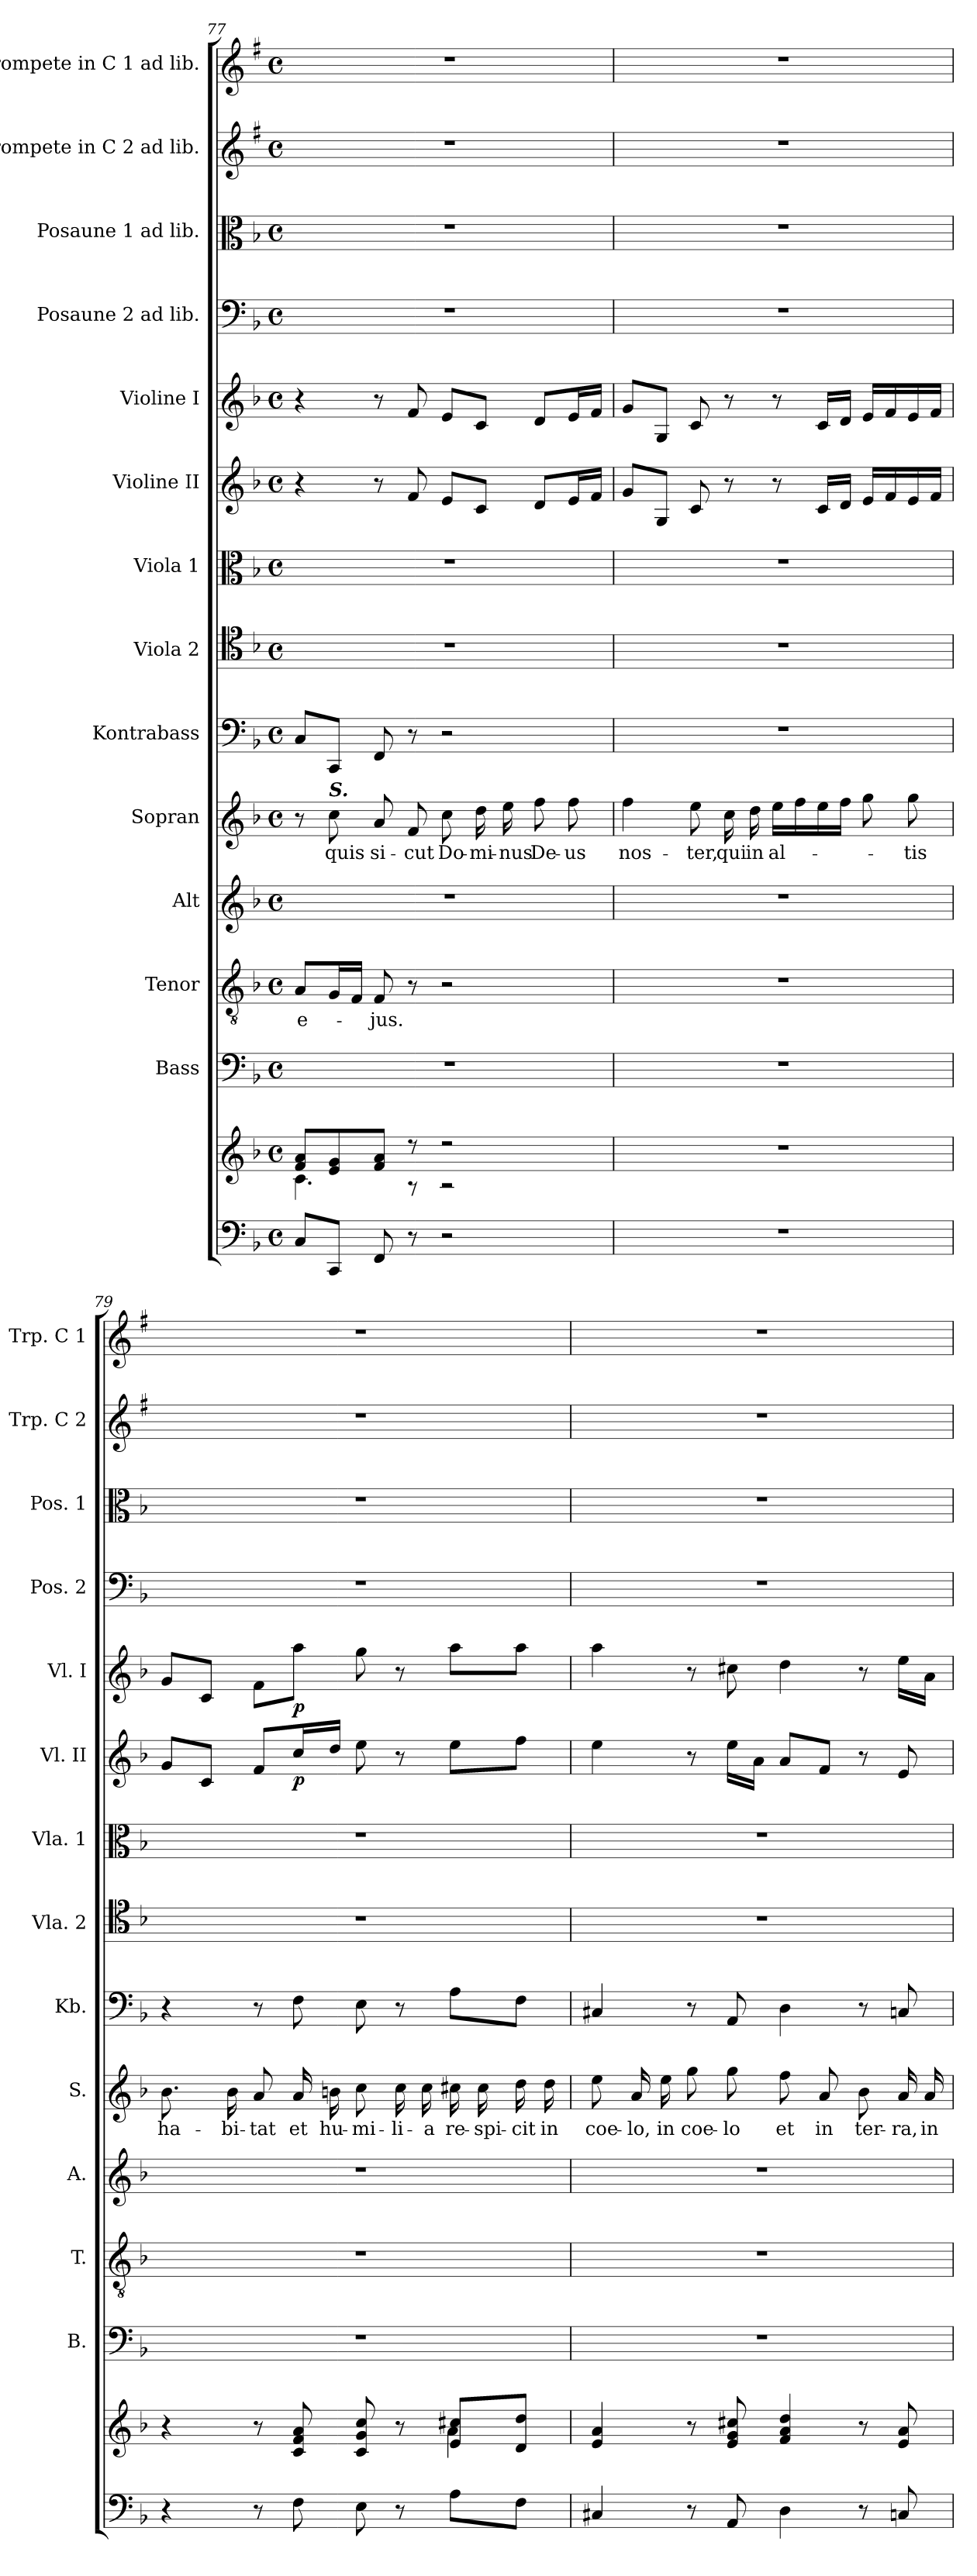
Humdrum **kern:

**kern	**kern	**kern	**kern	**text	**kern	**kern	**text	**kern	**kern	**kern	**kern	**dynam	**kern	**dynam	**kern	**kern	**kern	**kern
*part14	*part14	*part13	*part12	*part12	*part11	*part10	*part10	*part9	*part8	*part7	*part6	*part6	*part5	*part5	*part4	*part3	*part2	*part1
*staff15	*staff14	*staff13	*staff12	*staff12	*staff11	*staff10	*staff10	*staff9	*staff8	*staff7	*staff6	*staff6	*staff5	*staff5	*staff4	*staff3	*staff2	*staff1
*	*	*I"Bass	*I"Tenor	*	*I"Alt	*I"Sopran	*	*I"Kontrabass	*I"Viola 2	*I"Viola 1	*I"Violine II	*	*I"Violine I	*	*I"Posaune 2 ad lib.	*I"Posaune 1 ad lib.	*I"Trompete in C 2 ad lib.	*I"Trompete in C 1 ad lib.
*	*	*I'B.	*I'T.	*	*I'A.	*I'S.	*	*I'Kb.	*I'Vla. 2	*I'Vla. 1	*I'Vl. II	*	*I'Vl. I	*	*I'Pos. 2	*I'Pos. 1	*I'Trp. C 2	*I'Trp. C 1
*clefF4	*clefG2	*clefF4	*clefGv2	*	*clefG2	*clefG2	*	*clefF4	*clefC4	*clefC3	*clefG2	*	*clefG2	*	*clefF4	*clefC3	*clefG2	*clefG2
*	*	*	*	*	*	*	*	*ITrd7c12	*	*	*	*	*	*	*	*	*ITrd1c2	*ITrd1c2
*k[b-]	*k[b-]	*k[b-]	*k[b-]	*	*k[b-]	*k[b-]	*	*k[b-]	*k[b-]	*k[b-]	*k[b-]	*	*k[b-]	*	*k[b-]	*k[b-]	*k[b-]	*k[b-]
*F:	*F:	*F:	*F:	*	*F:	*F:	*	*F:	*F:	*F:	*F:	*	*F:	*	*F:	*F:	*F:	*F:
*M4/4	*M4/4	*M4/4	*M4/4	*	*M4/4	*M4/4	*	*M4/4	*M4/4	*M4/4	*M4/4	*	*M4/4	*	*M4/4	*M4/4	*M4/4	*M4/4
*met(c)	*met(c)	*met(c)	*met(c)	*	*met(c)	*met(c)	*	*met(c)	*met(c)	*met(c)	*met(c)	*	*met(c)	*	*met(c)	*met(c)	*met(c)	*met(c)
=77	=77	=77	=77	=77	=77	=77	=77	=77	=77	=77	=77	=77	=77	=77	=77	=77	=77	=77
*	*^	*	*	*	*	*	*	*	*	*	*	*	*	*	*	*	*	*
!	!	!	!	!	!LO:LY:b	!	!	!	!	!	!	!	!	!	!	!	!	!	!
8C/L	8f/ 8a/L	4.c\	1r	8A/L	e-	1r	8r	.	8CC/L	1r	1r	4r	.	4r	.	1r	1r	1r	1r
!	!	!	!	!	!	!	!LO:TX:a:Bi:t=S.	!	!	!	!	!	!	!	!	!	!	!	!
!	!	!	!	!	!	!	!	!LO:LY:b	!	!	!	!	!	!	!	!	!	!	!
8CC/J	8e/ 8g/	.	.	16G/L	.	.	8cc\	quis	8CCC/J	.	.	.	.	.	.	.	.	.	.
.	.	.	.	16F/JJ	.	.	.	.	.	.	.	.	.	.	.	.	.	.	.
!	!	!	!	!	!LO:LY:b	!	!	!LO:LY:b	!	!	!	!	!	!	!	!	!	!	!
8FF/	8f/ 8a/J	.	.	8F/	-jus.	.	8a/	si-	8FFF/	.	.	8r	.	8r	.	.	.	.	.
!	!	!	!	!	!	!	!	!LO:LY:b	!	!	!	!	!	!	!	!	!	!	!
8r	8r	8r	.	8r	.	.	8f/	-cut	8r	.	.	8f/	.	8f/	.	.	.	.	.
!	!	!	!	!	!	!	!	!LO:LY:b	!	!	!	!	!	!	!	!	!	!	!
2r	2r	2r	.	2r	.	.	8cc\	Do-	2r	.	.	8e/L	.	8e/L	.	.	.	.	.
!	!	!	!	!	!	!	!	!LO:LY:b	!	!	!	!	!	!	!	!	!	!	!
.	.	.	.	.	.	.	16dd\	-mi-	.	.	.	8c/J	.	8c/J	.	.	.	.	.
!	!	!	!	!	!	!	!	!LO:LY:b	!	!	!	!	!	!	!	!	!	!	!
.	.	.	.	.	.	.	16ee\	-nus	.	.	.	.	.	.	.	.	.	.	.
!	!	!	!	!	!	!	!	!LO:LY:b	!	!	!	!	!	!	!	!	!	!	!
.	.	.	.	.	.	.	8ff\	De-	.	.	.	8d/L	.	8d/L	.	.	.	.	.
!	!	!	!	!	!	!	!	!LO:LY:b	!	!	!	!	!	!	!	!	!	!	!
.	.	.	.	.	.	.	8ff\	-us	.	.	.	16e/L	.	16e/L	.	.	.	.	.
.	.	.	.	.	.	.	.	.	.	.	.	16f/JJ	.	16f/JJ	.	.	.	.	.
*	*v	*v	*	*	*	*	*	*	*	*	*	*	*	*	*	*	*	*	*
!!LO:PB:g=z
=78	=78	=78	=78	=78	=78	=78	=78	=78	=78	=78	=78	=78	=78	=78	=78	=78	=78	=78
!	!	!	!	!	!	!	!LO:LY:b	!	!	!	!	!	!	!	!	!	!	!
1r	1r	1r	1r	.	1r	4ff\	nos-	1r	1r	1r	8g/L	.	8g/L	.	1r	1r	1r	1r
.	.	.	.	.	.	.	.	.	.	.	8G/J	.	8G/J	.	.	.	.	.
!	!	!	!	!	!	!	!LO:LY:b	!	!	!	!	!	!	!	!	!	!	!
.	.	.	.	.	.	8ee\	-ter,	.	.	.	8c/	.	8c/	.	.	.	.	.
!	!	!	!	!	!	!	!LO:LY:b	!	!	!	!	!	!	!	!	!	!	!
.	.	.	.	.	.	16cc\	qui	.	.	.	8r	.	8r	.	.	.	.	.
!	!	!	!	!	!	!	!LO:LY:b	!	!	!	!	!	!	!	!	!	!	!
.	.	.	.	.	.	16dd\	in	.	.	.	.	.	.	.	.	.	.	.
!	!	!	!	!	!	!	!LO:LY:b	!	!	!	!	!	!	!	!	!	!	!
.	.	.	.	.	.	16ee\LL	al-	.	.	.	8r	.	8r	.	.	.	.	.
.	.	.	.	.	.	16ff\	.	.	.	.	.	.	.	.	.	.	.	.
.	.	.	.	.	.	16ee\	.	.	.	.	16c/LL	.	16c/LL	.	.	.	.	.
.	.	.	.	.	.	16ff\JJ	.	.	.	.	16d/JJ	.	16d/JJ	.	.	.	.	.
.	.	.	.	.	.	8gg\	.	.	.	.	16e/LL	.	16e/LL	.	.	.	.	.
.	.	.	.	.	.	.	.	.	.	.	16f/	.	16f/	.	.	.	.	.
!	!	!	!	!	!	!	!LO:LY:b	!	!	!	!	!	!	!	!	!	!	!
.	.	.	.	.	.	8gg\	-tis	.	.	.	16e/	.	16e/	.	.	.	.	.
.	.	.	.	.	.	.	.	.	.	.	16f/JJ	.	16f/JJ	.	.	.	.	.
=79	=79	=79	=79	=79	=79	=79	=79	=79	=79	=79	=79	=79	=79	=79	=79	=79	=79	=79
*	*^	*	*	*	*	*	*	*	*	*	*	*	*	*	*	*	*	*
!	!	!	!	!	!	!	!	!LO:LY:b	!	!	!	!	!	!	!	!	!	!	!
4r	4r	2.ryy	1r	1r	.	1r	8.b-\	ha-	4r	1r	1r	8g/L	.	8g/L	.	1r	1r	1r	1r
.	.	.	.	.	.	.	.	.	.	.	.	8c/J	.	8c/J	.	.	.	.	.
!	!	!	!	!	!	!	!	!LO:LY:b	!	!	!	!	!	!	!	!	!	!	!
.	.	.	.	.	.	.	16b-\	-bi-	.	.	.	.	.	.	.	.	.	.	.
!	!	!	!	!	!	!	!	!LO:LY:b	!	!	!	!	!	!	!	!	!	!	!
8r	8r	.	.	.	.	.	8a/	-tat	8r	.	.	8f/L	.	8f\L	.	.	.	.	.
!	!	!	!	!	!	!	!	!LO:LY:b	!	!	!	!	!LO:DY:b	!	!LO:DY:b	!	!	!	!
8F\	8c/ 8f/ 8a/	.	.	.	.	.	16a/	et	8FF\	.	.	16cc/L	p	8aa\J	p	.	.	.	.
!	!	!	!	!	!	!	!	!LO:LY:b	!	!	!	!	!	!	!	!	!	!	!
.	.	.	.	.	.	.	16bn\	hu-	.	.	.	16dd/JJ	.	.	.	.	.	.	.
!	!	!	!	!	!	!	!	!LO:LY:b	!	!	!	!	!	!	!	!	!	!	!
8E\	8c/ 8g/ 8cc/	.	.	.	.	.	8cc\	-mi-	8EE\	.	.	8ee\	.	8gg\	.	.	.	.	.
!	!	!	!	!	!	!	!	!LO:LY:b	!	!	!	!	!	!	!	!	!	!	!
8r	8r	.	.	.	.	.	16cc\	-li-	8r	.	.	8r	.	8r	.	.	.	.	.
!	!	!	!	!	!	!	!	!LO:LY:b	!	!	!	!	!	!	!	!	!	!	!
.	.	.	.	.	.	.	16cc\	-a	.	.	.	.	.	.	.	.	.	.	.
!	!	!	!	!	!	!	!	!LO:LY:b	!	!	!	!	!	!	!	!	!	!	!
8A\L	8e/ 8cc#X/L	4a\	.	.	.	.	16cc#X\	re-	8AA\L	.	.	8ee\L	.	8aa\L	.	.	.	.	.
!	!	!	!	!	!	!	!	!LO:LY:b	!	!	!	!	!	!	!	!	!	!	!
.	.	.	.	.	.	.	16cc#\	-spi-	.	.	.	.	.	.	.	.	.	.	.
!	!	!	!	!	!	!	!	!LO:LY:b	!	!	!	!	!	!	!	!	!	!	!
8F\J	8d/ 8dd/J	.	.	.	.	.	16dd\	-cit	8FF\J	.	.	8ff\J	.	8aa\J	.	.	.	.	.
!	!	!	!	!	!	!	!	!LO:LY:b	!	!	!	!	!	!	!	!	!	!	!
.	.	.	.	.	.	.	16dd\	in	.	.	.	.	.	.	.	.	.	.	.
*	*v	*v	*	*	*	*	*	*	*	*	*	*	*	*	*	*	*	*	*
!!LO:PB:g=z
=80	=80	=80	=80	=80	=80	=80	=80	=80	=80	=80	=80	=80	=80	=80	=80	=80	=80	=80
!	!	!	!	!	!	!	!LO:LY:b	!	!	!	!	!	!	!	!	!	!	!
4C#X/	4e/ 4a/	1r	1r	.	1r	8ee\	coe-	4CC#X/	1r	1r	4ee\	.	4aa\	.	1r	1r	1r	1r
!	!	!	!	!	!	!	!LO:LY:b	!	!	!	!	!	!	!	!	!	!	!
.	.	.	.	.	.	16a/	-lo,	.	.	.	.	.	.	.	.	.	.	.
!	!	!	!	!	!	!	!LO:LY:b	!	!	!	!	!	!	!	!	!	!	!
.	.	.	.	.	.	16ee\	in	.	.	.	.	.	.	.	.	.	.	.
!	!	!	!	!	!	!	!LO:LY:b	!	!	!	!	!	!	!	!	!	!	!
8r	8r	.	.	.	.	8gg\	coe-	8r	.	.	8r	.	8r	.	.	.	.	.
!	!	!	!	!	!	!	!LO:LY:b	!	!	!	!	!	!	!	!	!	!	!
8AA/	8e/ 8g/ 8cc#X/	.	.	.	.	8gg\	-lo	8AAA/	.	.	16ee\LL	.	8cc#X\	.	.	.	.	.
.	.	.	.	.	.	.	.	.	.	.	16a\JJ	.	.	.	.	.	.	.
!	!	!	!	!	!	!	!LO:LY:b	!	!	!	!	!	!	!	!	!	!	!
4D\	4f/ 4a/ 4dd/	.	.	.	.	8ff\	et	4DD\	.	.	8a/L	.	4dd\	.	.	.	.	.
!	!	!	!	!	!	!	!LO:LY:b	!	!	!	!	!	!	!	!	!	!	!
.	.	.	.	.	.	8a/	in	.	.	.	8f/J	.	.	.	.	.	.	.
!	!	!	!	!	!	!	!LO:LY:b	!	!	!	!	!	!	!	!	!	!	!
8r	8r	.	.	.	.	8b-\	ter-	8r	.	.	8r	.	8r	.	.	.	.	.
!	!	!	!	!	!	!	!LO:LY:b	!	!	!	!	!	!	!	!	!	!	!
8Cn/	8e/ 8a/	.	.	.	.	16a/	-ra,	8CCn/	.	.	8e/	.	16ee\LL	.	.	.	.	.
!	!	!	!	!	!	!	!LO:LY:b	!	!	!	!	!	!	!	!	!	!	!
.	.	.	.	.	.	16a/	in	.	.	.	.	.	16a\JJ	.	.	.	.	.
=	=	=	=	=	=	=	=	=	=	=	=	=	=	=	=	=	=	=
*-	*-	*-	*-	*-	*-	*-	*-	*-	*-	*-	*-	*-	*-	*-	*-	*-	*-	*-
